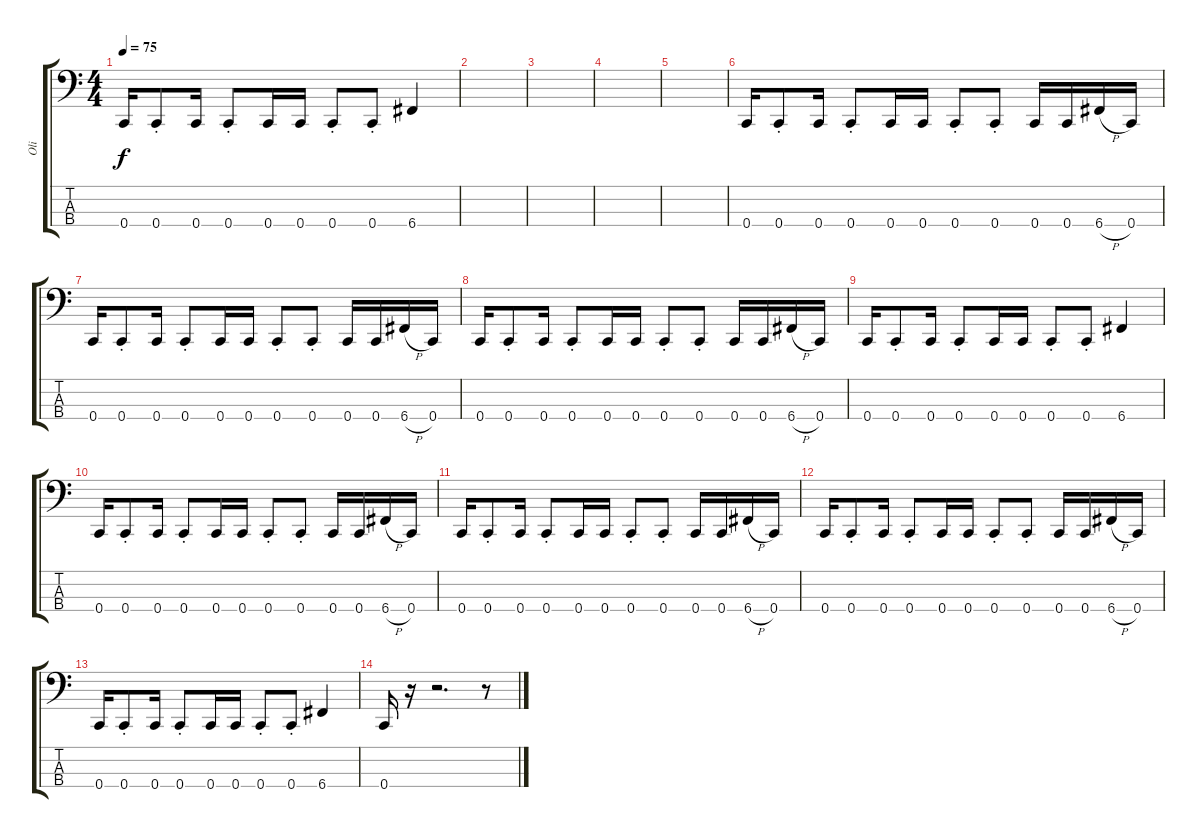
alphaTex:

\track ("Oli" "Oli") {instrument electricbasspick}
\staff {score tabs}
\tuning (F2 C2 G1 C1) {hide}
\ts (4 4)
\tempo 75
\clef f4
\ks c
0.4.16{dy f} 0.4{st}.8 0.4.16 0.4{st}.8 0.4.16 0.4.16 0.4{st}.8 0.4{st}.8 6.4.4 |
|
|
|
|
0.4.16 0.4{st}.8 0.4.16 0.4{st}.8 0.4.16 0.4.16 0.4{st}.8 0.4{st}.8 0.4.16 0.4.16 6.4{h}.16 0.4.16 |
0.4.16 0.4{st}.8 0.4.16 0.4{st}.8 0.4.16 0.4.16 0.4{st}.8 0.4{st}.8 0.4.16 0.4.16 6.4{h}.16 0.4.16 |
0.4.16 0.4{st}.8 0.4.16 0.4{st}.8 0.4.16 0.4.16 0.4{st}.8 0.4{st}.8 0.4.16 0.4.16 6.4{h}.16 0.4.16 |
0.4.16 0.4{st}.8 0.4.16 0.4{st}.8 0.4.16 0.4.16 0.4{st}.8 0.4{st}.8 6.4.4 |
0.4.16 0.4{st}.8 0.4.16 0.4{st}.8 0.4.16 0.4.16 0.4{st}.8 0.4{st}.8 0.4.16 0.4.16 6.4{h}.16 0.4.16 |
0.4.16 0.4{st}.8 0.4.16 0.4{st}.8 0.4.16 0.4.16 0.4{st}.8 0.4{st}.8 0.4.16 0.4.16 6.4{h}.16 0.4.16 |
0.4.16 0.4{st}.8 0.4.16 0.4{st}.8 0.4.16 0.4.16 0.4{st}.8 0.4{st}.8 0.4.16 0.4.16 6.4{h}.16 0.4.16 |
0.4.16 0.4{st}.8 0.4.16 0.4{st}.8 0.4.16 0.4.16 0.4{st}.8 0.4{st}.8 6.4.4 |
0.4.16 r.16 r.2{d} r.8
